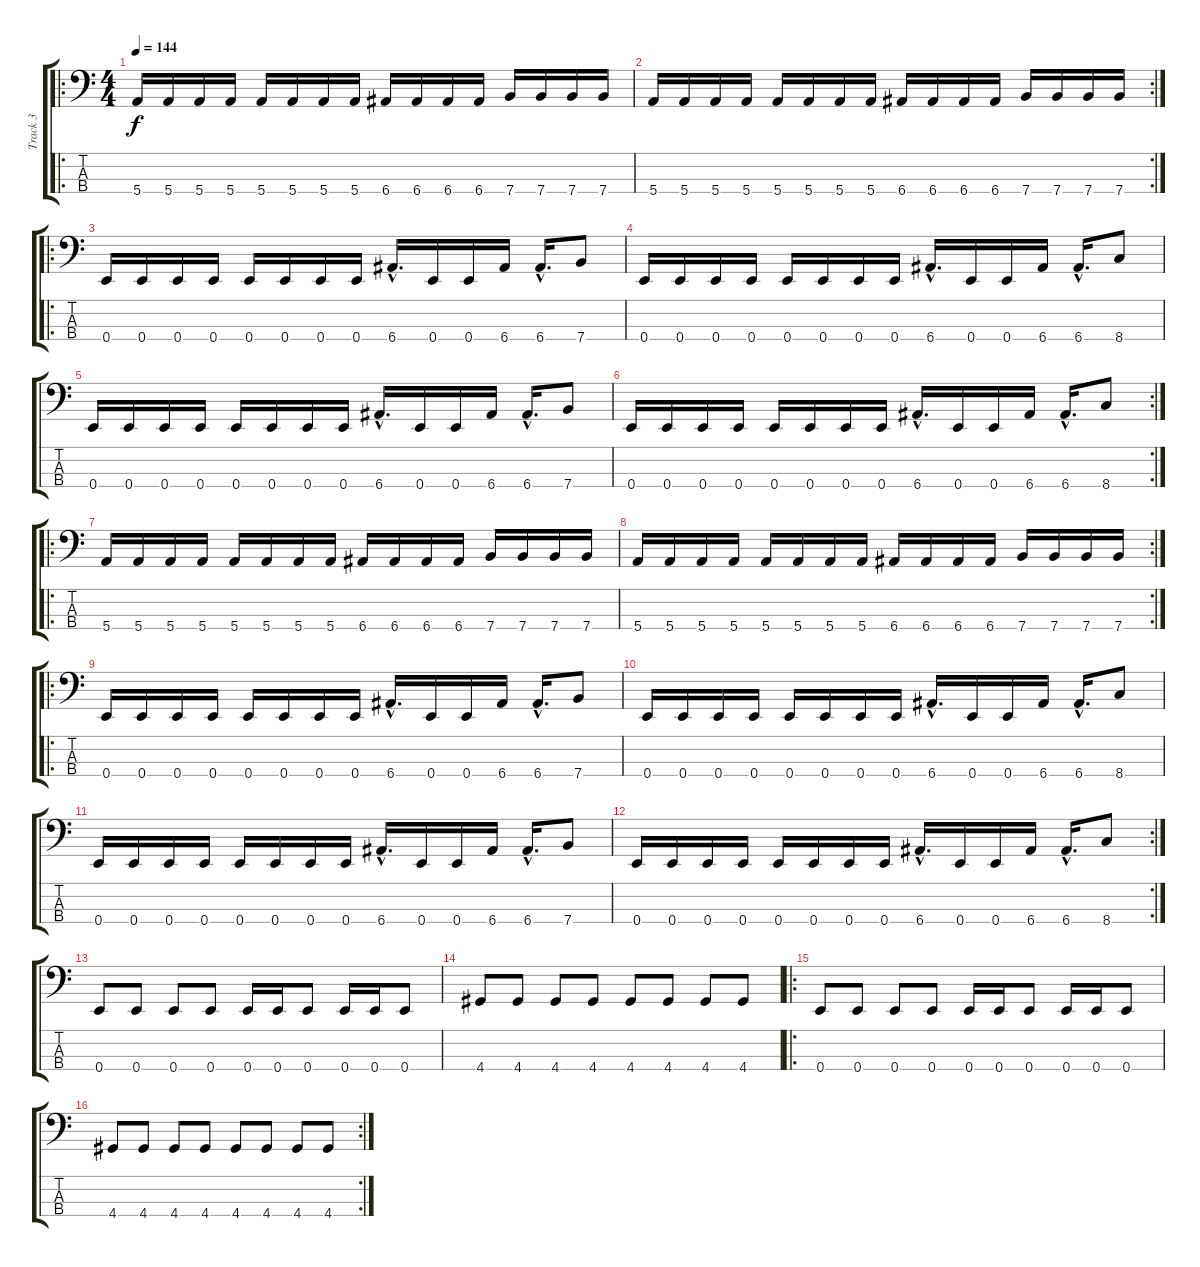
\track ("Track 3" "Track 3") {instrument electricbassfinger}
\staff {score tabs}
\tuning (G2 D2 A1 E1) {hide}
\ro
\ts (4 4)
\tempo 144
\clef f4
\ks c
5.4.16{dy f instrument electricbassfinger} 5.4.16 5.4.16 5.4.16 5.4.16 5.4.16 5.4.16 5.4.16 6.4.16 6.4.16 6.4.16 6.4.16 7.4.16 7.4.16 7.4.16 7.4.16 |
\rc 2
5.4.16 5.4.16 5.4.16 5.4.16 5.4.16 5.4.16 5.4.16 5.4.16 6.4.16 6.4.16 6.4.16 6.4.16 7.4.16 7.4.16 7.4.16 7.4.16 |
\ro
0.4.16 0.4.16 0.4.16 0.4.16 0.4.16 0.4.16 0.4.16 0.4.16 6.4{hac}.16{d} 0.4.16 0.4.16 6.4.16 6.4{hac}.16{d} 7.4.8 |
0.4.16 0.4.16 0.4.16 0.4.16 0.4.16 0.4.16 0.4.16 0.4.16 6.4{hac}.16{d} 0.4.16 0.4.16 6.4.16 6.4{hac}.16{d} 8.4.8 |
0.4.16 0.4.16 0.4.16 0.4.16 0.4.16 0.4.16 0.4.16 0.4.16 6.4{hac}.16{d} 0.4.16 0.4.16 6.4.16 6.4{hac}.16{d} 7.4.8 |
\rc 2
0.4.16 0.4.16 0.4.16 0.4.16 0.4.16 0.4.16 0.4.16 0.4.16 6.4{hac}.16{d} 0.4.16 0.4.16 6.4.16 6.4{hac}.16{d} 8.4.8 |
\ro
5.4.16 5.4.16 5.4.16 5.4.16 5.4.16 5.4.16 5.4.16 5.4.16 6.4.16 6.4.16 6.4.16 6.4.16 7.4.16 7.4.16 7.4.16 7.4.16 |
\rc 2
5.4.16 5.4.16 5.4.16 5.4.16 5.4.16 5.4.16 5.4.16 5.4.16 6.4.16 6.4.16 6.4.16 6.4.16 7.4.16 7.4.16 7.4.16 7.4.16 |
\ro
0.4.16 0.4.16 0.4.16 0.4.16 0.4.16 0.4.16 0.4.16 0.4.16 6.4{hac}.16{d} 0.4.16 0.4.16 6.4.16 6.4{hac}.16{d} 7.4.8 |
0.4.16 0.4.16 0.4.16 0.4.16 0.4.16 0.4.16 0.4.16 0.4.16 6.4{hac}.16{d} 0.4.16 0.4.16 6.4.16 6.4{hac}.16{d} 8.4.8 |
0.4.16 0.4.16 0.4.16 0.4.16 0.4.16 0.4.16 0.4.16 0.4.16 6.4{hac}.16{d} 0.4.16 0.4.16 6.4.16 6.4{hac}.16{d} 7.4.8 |
\rc 2
0.4.16 0.4.16 0.4.16 0.4.16 0.4.16 0.4.16 0.4.16 0.4.16 6.4{hac}.16{d} 0.4.16 0.4.16 6.4.16 6.4{hac}.16{d} 8.4.8 |
0.4.8 0.4.8 0.4.8 0.4.8 0.4.16 0.4.16 0.4.8 0.4.16 0.4.16 0.4.8 |
4.4.8 4.4.8 4.4.8 4.4.8 4.4.8 4.4.8 4.4.8 4.4.8 |
\ro
0.4.8 0.4.8 0.4.8 0.4.8 0.4.16 0.4.16 0.4.8 0.4.16 0.4.16 0.4.8 |
\rc 2
4.4.8 4.4.8 4.4.8 4.4.8 4.4.8 4.4.8 4.4.8 4.4.8
